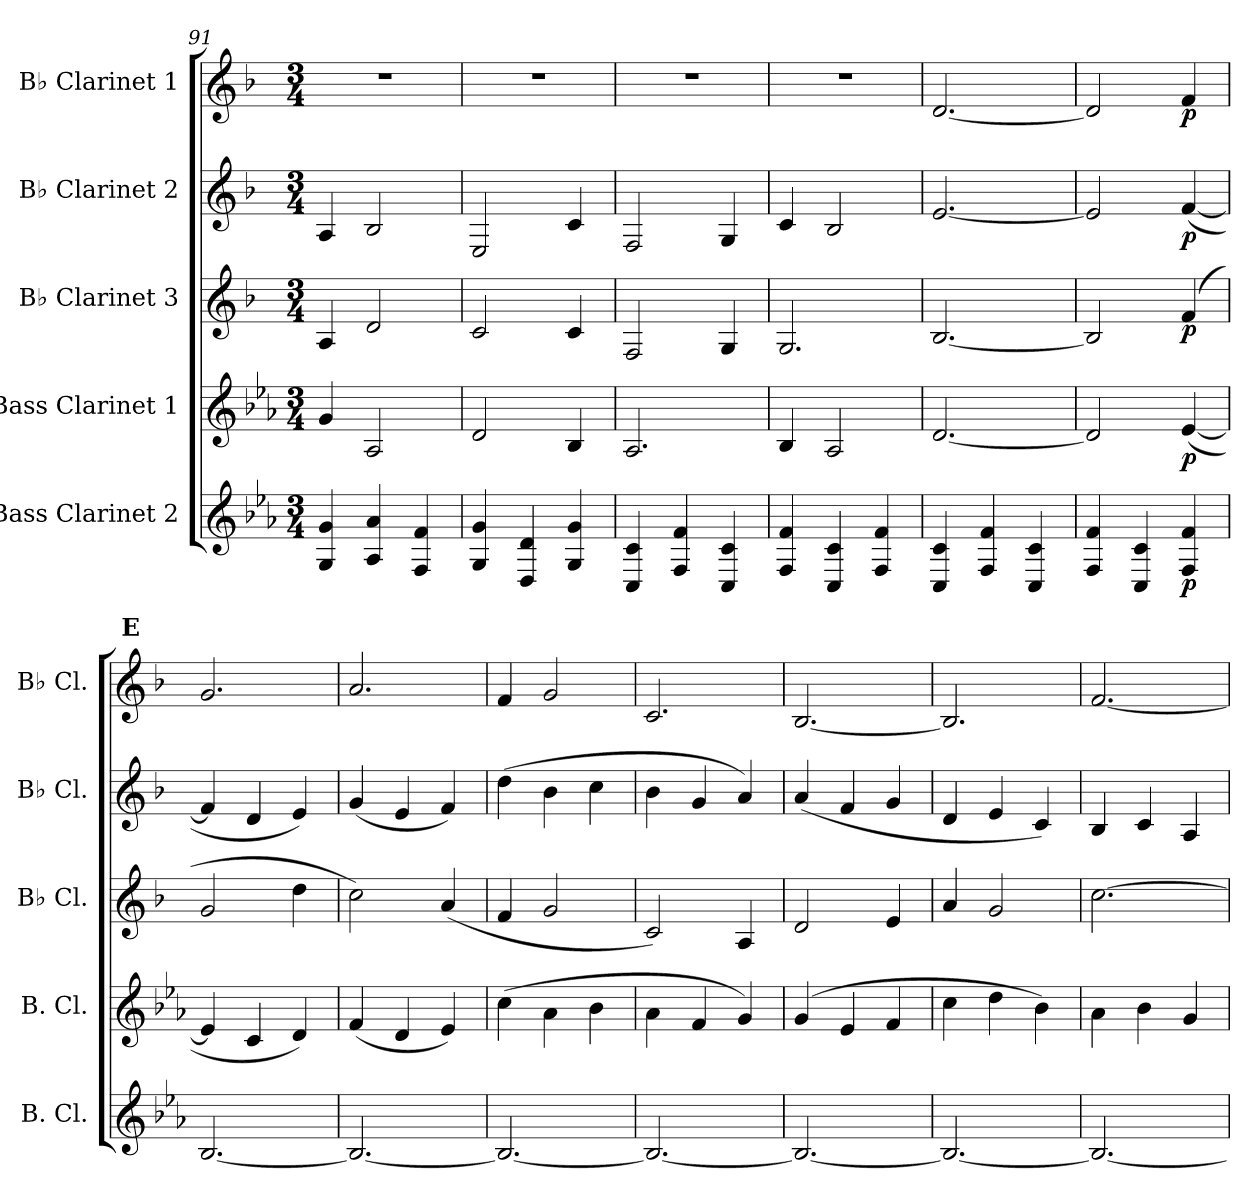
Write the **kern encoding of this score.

**kern	**dynam	**kern	**dynam	**kern	**dynam	**kern	**dynam	**kern	**dynam
*part5	*part5	*part4	*part4	*part3	*part3	*part2	*part2	*part1	*part1
*staff5	*staff5	*staff4	*staff4	*staff3	*staff3	*staff2	*staff2	*staff1	*staff1
*I"Bass Clarinet 2	*	*I"Bass Clarinet 1	*	*I"B♭ Clarinet 3	*	*I"B♭ Clarinet 2	*	*I"B♭ Clarinet 1	*
*I'B. Cl.	*	*I'B. Cl.	*	*I'B♭ Cl.	*	*I'B♭ Cl.	*	*I'B♭ Cl.	*
!!LO:LB:g=z
*clefG2	*	*clefG2	*	*clefG2	*	*clefG2	*	*clefG2	*
*ITrd8c14	*	*ITrd8c14	*	*ITrd1c2	*	*ITrd1c2	*	*ITrd1c2	*
*k[b-e-a-]	*	*k[b-e-a-]	*	*k[b-e-a-]	*	*k[b-e-a-]	*	*k[b-e-a-]	*
*M3/4	*	*M3/4	*	*M3/4	*	*M3/4	*	*M3/4	*
=91	=91	=91	=91	=91	=91	=91	=91	=91	=91
4GG/ 4G/	.	4G/	.	4G/	.	4G/	.	2.r	.
4AA-/ 4A-/	.	2AA-/	.	2c/	.	2A-/	.	.	.
4FF/ 4F/	.	.	.	.	.	.	.	.	.
=92	=92	=92	=92	=92	=92	=92	=92	=92	=92
4GG/ 4G/	.	2D/	.	2B-/	.	2D/	.	2.r	.
4DD/ 4D/	.	.	.	.	.	.	.	.	.
4GG/ 4G/	.	4BB-/	.	4B-/	.	4B-/	.	.	.
=93	=93	=93	=93	=93	=93	=93	=93	=93	=93
4CC/ 4C/	.	2.AA-/	.	2E-/	.	2E-/	.	2.r	.
4FF/ 4F/	.	.	.	.	.	.	.	.	.
4CC/ 4C/	.	.	.	4F/	.	4F/	.	.	.
=94	=94	=94	=94	=94	=94	=94	=94	=94	=94
4FF/ 4F/	.	4BB-/	.	2.F/	.	4B-/	.	2.r	.
4CC/ 4C/	.	2AA-/	.	.	.	2A-/	.	.	.
4FF/ 4F/	.	.	.	.	.	.	.	.	.
=95	=95	=95	=95	=95	=95	=95	=95	=95	=95
4CC/ 4C/	.	[2.D/	.	[2.A-/	.	[2.d/	.	[2.c/	.
4FF/ 4F/	.	.	.	.	.	.	.	.	.
4CC/ 4C/	.	.	.	.	.	.	.	.	.
=96	=96	=96	=96	=96	=96	=96	=96	=96	=96
4FF/ 4F/	.	2D/]	.	2A-/]	.	2d/]	.	2c/]	.
4CC/ 4C/	.	.	.	.	.	.	.	.	.
!	!LO:DY:b	!	!LO:DY:b	!	!LO:DY:b	!	!LO:DY:b	!	!LO:DY:b
4FF/ 4F/	p	(<[4E-/	p	(>4e-/	p	(<[4e-/	p	4e-/	p
!!LO:REH:place=s1:a:B:enc=none:fs=14:t=E
=97	=97	=97	=97	=97	=97	=97	=97	=97	=97
[2.BB-/	.	4E-/]	.	2f/	.	4e-/]	.	2.f/	.
.	.	4C/	.	.	.	4c/	.	.	.
.	.	4D/)	.	4cc\	.	4d/)	.	.	.
=98	=98	=98	=98	=98	=98	=98	=98	=98	=98
2.BB-/_	.	(<4F/	.	2b-\)	.	(<4f/	.	2.g/	.
.	.	4D/	.	.	.	4d/	.	.	.
.	.	4E-/)	.	(>4g/	.	4e-/)	.	.	.
=99	=99	=99	=99	=99	=99	=99	=99	=99	=99
2.BB-/_	.	(>4c\	.	4e-/	.	(>4cc\	.	4e-/	.
.	.	4A-\	.	2f/	.	4a-\	.	2f/	.
.	.	4B-\	.	.	.	4b-\	.	.	.
=100	=100	=100	=100	=100	=100	=100	=100	=100	=100
2.BB-/_	.	4A-\	.	2B-/)	.	4a-\	.	2.B-/	.
.	.	4F/	.	.	.	4f/	.	.	.
.	.	4G/)	.	4G/	.	4g/)	.	.	.
!!LO:PB:g=z
=101	=101	=101	=101	=101	=101	=101	=101	=101	=101
2.BB-/_	.	(>4G/	.	2c/	.	(>4g/	.	[2.A-/	.
.	.	4E-/	.	.	.	4e-/	.	.	.
.	.	4F/	.	4d/	.	4f/	.	.	.
=102	=102	=102	=102	=102	=102	=102	=102	=102	=102
2.BB-/_	.	4c\	.	4g/	.	4c/	.	2.A-/]	.
.	.	4d\	.	2f/	.	4d/	.	.	.
.	.	4B-\)	.	.	.	4B-/)	.	.	.
=103	=103	=103	=103	=103	=103	=103	=103	=103	=103
2.BB-/_	.	4A-\	.	[2.b-\	.	4A-/	.	[2.e-/	.
.	.	4B-\	.	.	.	4B-/	.	.	.
.	.	4G/	.	.	.	4G/	.	.	.
=	=	=	=	=	=	=	=	=	=
*-	*-	*-	*-	*-	*-	*-	*-	*-	*-
